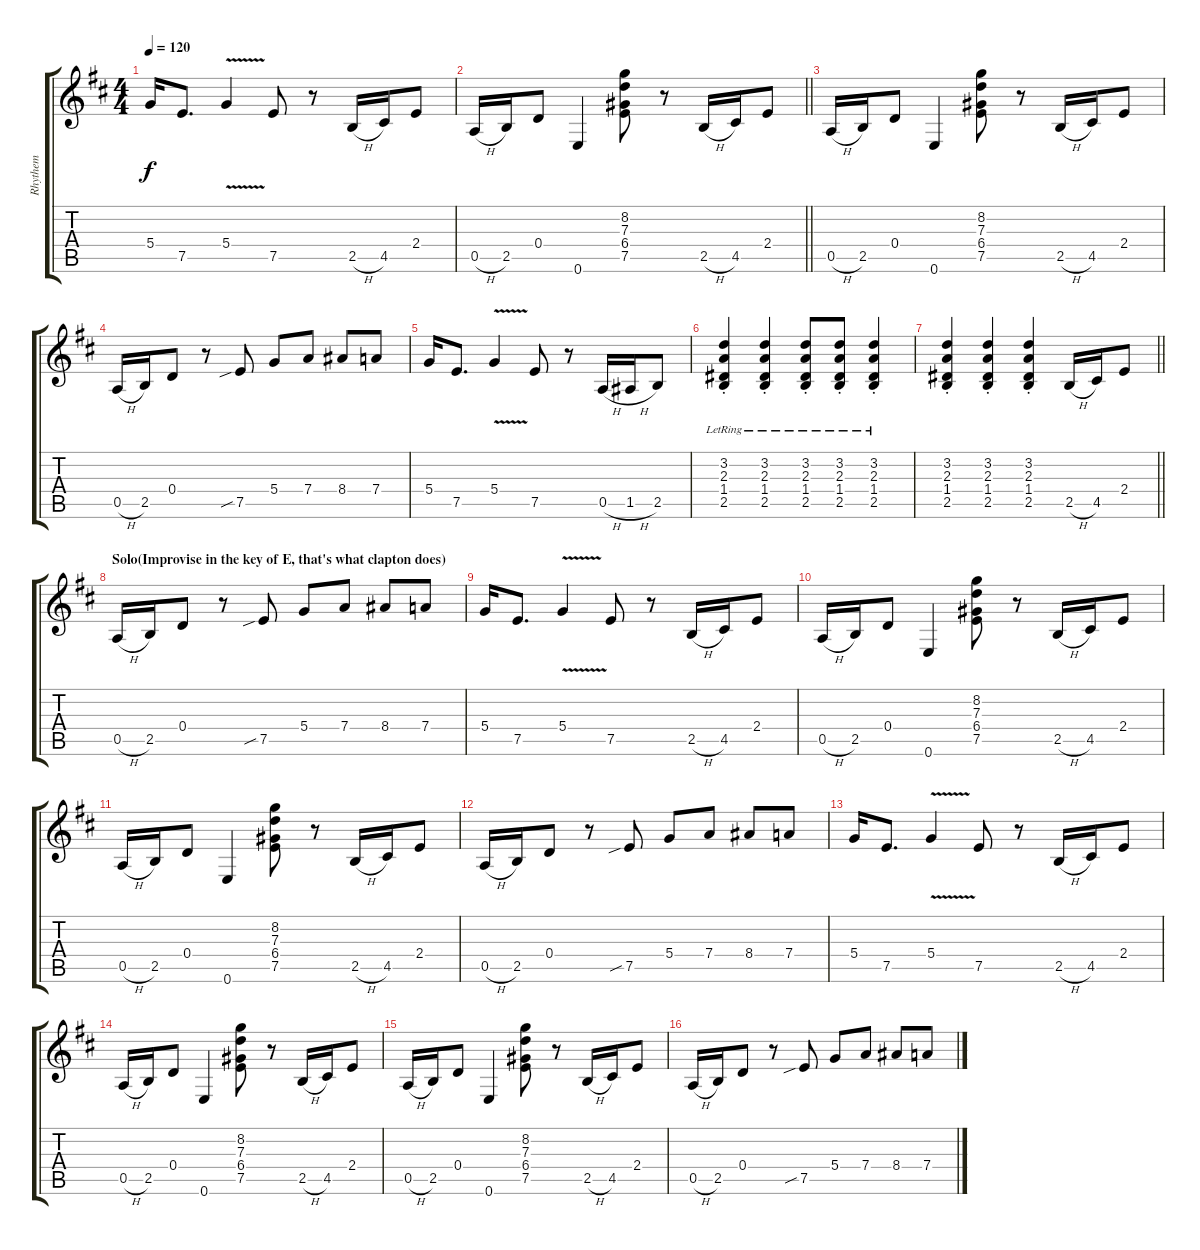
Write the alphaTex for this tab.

\track ("Rhythem " "Rhythem ") {instrument overdrivenguitar}
\staff {score tabs}
\tuning (E4 B3 G3 D3 A2 E2) {hide}
\ts (4 4)
\tempo 120
\clef g2
\ks d
5.4.16{dy f} 7.5.8{d} 5.4{v}.4 7.5.8 r.8 2.5{h}.16 4.5.16 2.4.8 |
\barLineRight lightlight
0.5{h}.16 2.5.16 0.4.8 0.6.4 (8.2 7.3 6.4 7.5).8 r.8 2.5{h}.16 4.5.16 2.4.8 |
0.5{h}.16 2.5.16 0.4.8 0.6.4 (8.2 7.3 6.4 7.5).8 r.8 2.5{h}.16 4.5.16 2.4.8 |
0.5{h}.16 2.5.16 0.4.8 r.8 7.5{sib}.8 5.4.8 7.4.8 8.4.8 7.4.8 |
5.4.16 7.5.8{d} 5.4{v}.4 7.5.8 r.8 0.5{h}.16 1.5{h}.16 2.5.8 |
(3.2{st lr} 2.3{st lr} 1.4{st lr} 2.5{st lr}).4 (3.2{st lr} 2.3{st lr} 1.4{st lr} 2.5{st lr}).4 (3.2{st lr} 2.3{st lr} 1.4{st lr} 2.5{st lr}).8 (3.2{st lr} 2.3{st lr} 1.4{st lr} 2.5{st lr}).8 (3.2{st lr} 2.3{st lr} 1.4{st lr} 2.5{st lr}).4 |
\barLineRight lightlight
(3.2{st} 2.3{st} 1.4{st} 2.5{st}).4 (3.2{st} 2.3{st} 1.4{st} 2.5{st}).4 (3.2{st} 2.3{st} 1.4{st} 2.5{st}).4 2.5{h}.16 4.5.16 2.4.8 |
\section ("" "Solo(Improvise in the key of E, that's what clapton does)")
0.5{h}.16 2.5.16 0.4.8 r.8 7.5{sib}.8 5.4.8 7.4.8 8.4.8 7.4.8 |
5.4.16 7.5.8{d} 5.4{v}.4 7.5.8 r.8 2.5{h}.16 4.5.16 2.4.8 |
0.5{h}.16 2.5.16 0.4.8 0.6.4 (8.2 7.3 6.4 7.5).8 r.8 2.5{h}.16 4.5.16 2.4.8 |
0.5{h}.16 2.5.16 0.4.8 0.6.4 (8.2 7.3 6.4 7.5).8 r.8 2.5{h}.16 4.5.16 2.4.8 |
0.5{h}.16 2.5.16 0.4.8 r.8 7.5{sib}.8 5.4.8 7.4.8 8.4.8 7.4.8 |
5.4.16 7.5.8{d} 5.4{v}.4 7.5.8 r.8 2.5{h}.16 4.5.16 2.4.8 |
0.5{h}.16 2.5.16 0.4.8 0.6.4 (8.2 7.3 6.4 7.5).8 r.8 2.5{h}.16 4.5.16 2.4.8 |
0.5{h}.16 2.5.16 0.4.8 0.6.4 (8.2 7.3 6.4 7.5).8 r.8 2.5{h}.16 4.5.16 2.4.8 |
0.5{h}.16 2.5.16 0.4.8 r.8 7.5{sib}.8 5.4.8 7.4.8 8.4.8 7.4.8
